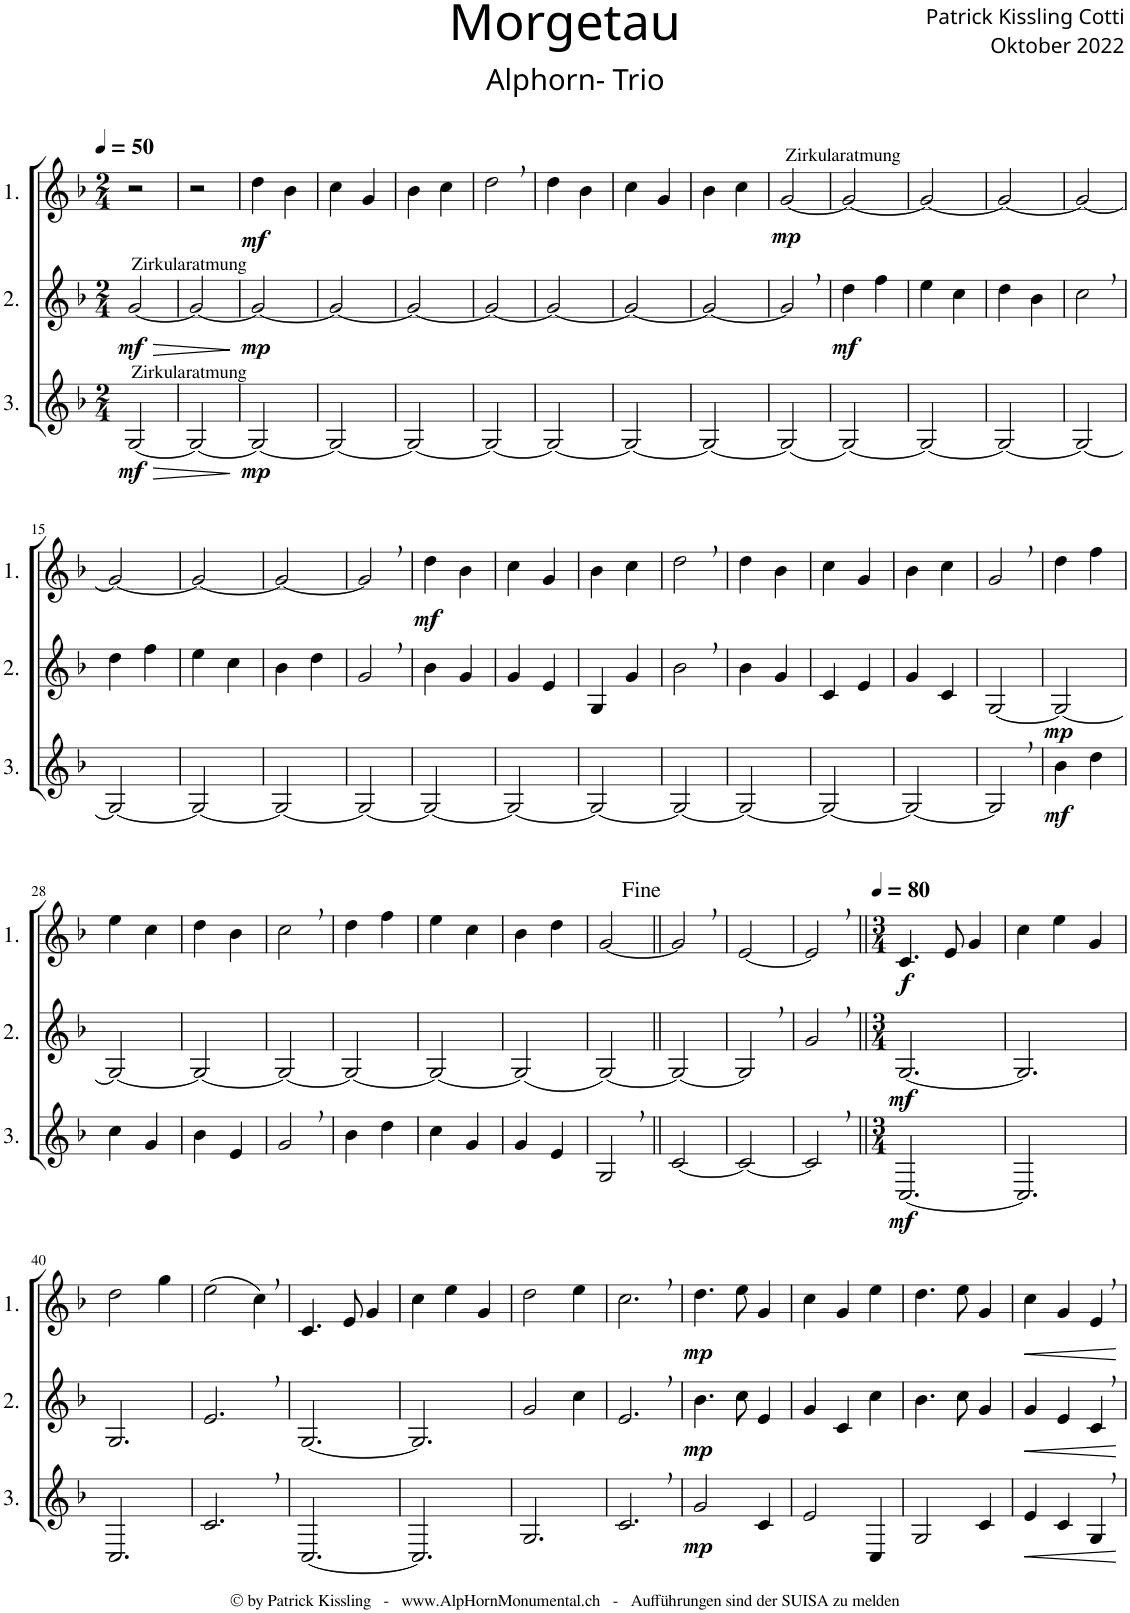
**kern	**dynam	**kern	**dynam	**kern	**dynam
*part3	*part3	*part2	*part2	*part1	*part1
*staff3	*staff3	*staff2	*staff2	*staff1	*staff1
*I"3.	*	*I"2.	*	*I"1.	*
*clefG2	*	*clefG2	*	*clefG2	*
*Trd4c7	*	*Trd4c7	*	*Trd4c7	*
*k[b-]	*	*k[b-]	*	*k[b-]	*
*M2/4	*	*M2/4	*	*M2/4	*
*MM50	*	*MM50	*	*MM50	*
=1	=1	=1	=1	=1	=1
!	!	!LO:TX:a:t=Zirkularatmung	!	!	!
!LO:TX:a:t=Zirkularatmung	!	!	!	!	!
!	!LO:HP:b	!	!LO:HP:b	!	!
!	!LO:DY:n=1:b	!	!LO:DY:n=1:b	!	!
[2G/	> mf	[2g/	> mf	2r	.
=2	=2	=2	=2	=2	=2
2G/_	.	2g/_	.	2r	.
.	]	.	]	.	.
=3	=3	=3	=3	=3	=3
!	!LO:DY:b	!	!LO:DY:b	!	!LO:DY:b
2G/_	mp	2g/_	mp	4dd\	mf
.	.	.	.	4b-\	.
=4	=4	=4	=4	=4	=4
2G/_	.	2g/_	.	4cc\	.
.	.	.	.	4g/	.
=5	=5	=5	=5	=5	=5
2G/_	.	2g/_	.	4b-\	.
.	.	.	.	4cc\	.
=6	=6	=6	=6	=6	=6
2G/_	.	2g/_	.	2dd,\	.
=7	=7	=7	=7	=7	=7
2G/_	.	2g/_	.	4dd\	.
.	.	.	.	4b-\	.
=8	=8	=8	=8	=8	=8
2G/_	.	2g/_	.	4cc\	.
.	.	.	.	4g/	.
=9	=9	=9	=9	=9	=9
2G/_	.	2g/_	.	4b-\	.
.	.	.	.	4cc\	.
=10	=10	=10	=10	=10	=10
!	!	!	!	!LO:TX:a:t=Zirkularatmung	!
!	!	!	!	!	!LO:DY:b
(2G/]	.	2g,/]	.	[2g/	mp
=11	=11	=11	=11	=11	=11
!	!	!	!LO:DY:b	!	!
[2G/)	.	4dd\	mf	2g/_	.
.	.	4ff\	.	.	.
=12	=12	=12	=12	=12	=12
2G/_	.	4ee\	.	2g/_	.
.	.	4cc\	.	.	.
=13	=13	=13	=13	=13	=13
2G/_	.	4dd\	.	2g/_	.
.	.	4b-\	.	.	.
=14	=14	=14	=14	=14	=14
2G/_	.	2cc,\	.	2g/_	.
!!LO:LB:g=z
=15	=15	=15	=15	=15	=15
2G/_	.	4dd\	.	2g/_	.
.	.	4ff\	.	.	.
=16	=16	=16	=16	=16	=16
2G/_	.	4ee\	.	2g/_	.
.	.	4cc\	.	.	.
=17	=17	=17	=17	=17	=17
2G/_	.	4b-\	.	2g/_	.
.	.	4dd\	.	.	.
=18	=18	=18	=18	=18	=18
2G/_	.	2g,/	.	2g,/]	.
=19	=19	=19	=19	=19	=19
!	!	!	!	!	!LO:DY:b
2G/_	.	4b-\	.	4dd\	mf
.	.	4g/	.	4b-\	.
=20	=20	=20	=20	=20	=20
2G/_	.	4g/	.	4cc\	.
.	.	4e/	.	4g/	.
=21	=21	=21	=21	=21	=21
2G/_	.	4G/	.	4b-\	.
.	.	4g/	.	4cc\	.
=22	=22	=22	=22	=22	=22
2G/_	.	2b-,\	.	2dd,\	.
=23	=23	=23	=23	=23	=23
2G/_	.	4b-\	.	4dd\	.
.	.	4g/	.	4b-\	.
=24	=24	=24	=24	=24	=24
2G/_	.	4c/	.	4cc\	.
.	.	4e/	.	4g/	.
=25	=25	=25	=25	=25	=25
2G/_	.	4g/	.	4b-\	.
.	.	4c/	.	4cc\	.
=26	=26	=26	=26	=26	=26
2G,/]	.	[2G/	.	2g,/	.
=27	=27	=27	=27	=27	=27
!	!LO:DY:b	!	!LO:DY:b	!	!
4b-\	mf	2G/_	mp	4dd\	.
4dd\	.	.	.	4ff\	.
!!LO:LB:g=z
=28	=28	=28	=28	=28	=28
4cc\	.	2G/_	.	4ee\	.
4g/	.	.	.	4cc\	.
=29	=29	=29	=29	=29	=29
4b-\	.	2G/_	.	4dd\	.
4e/	.	.	.	4b-\	.
=30	=30	=30	=30	=30	=30
2g,/	.	2G/_	.	2cc,\	.
=31	=31	=31	=31	=31	=31
4b-\	.	2G/_	.	4dd\	.
4dd\	.	.	.	4ff\	.
=32	=32	=32	=32	=32	=32
4cc\	.	2G/_	.	4ee\	.
4g/	.	.	.	4cc\	.
=33	=33	=33	=33	=33	=33
4g/	.	(2G/]	.	4b-\	.
4e/	.	.	.	4dd\	.
=34	=34	=34	=34	=34	=34
2G,/	.	[2G/)	.	[2g/	.
=35||	=35||	=35||	=35||	=35||	=35||
[2c/	.	2G/_	.	2g,/]	.
=36	=36	=36	=36	=36	=36
2c/_	.	2G,/]	.	[2e/	.
=37	=37	=37	=37	=37	=37
2c,/]	.	2g,/	.	2e,/]	.
=38||	=38||	=38||	=38||	=38||	=38||
*M3/4	*	*M3/4	*	*M3/4	*
*	*	*	*	*MM80	*
!	!LO:DY:b	!	!LO:DY:b	!	!LO:DY:b
[2.C/	mf	[2.G/	mf	4.c/	f
.	.	.	.	8e/	.
.	.	.	.	4g/	.
=39	=39	=39	=39	=39	=39
2.C/]	.	2.G/]	.	4cc\	.
.	.	.	.	4ee\	.
.	.	.	.	4g/	.
!!LO:LB:g=z
=40	=40	=40	=40	=40	=40
2.C/	.	2.G/	.	2dd\	.
.	.	.	.	4gg\	.
=41	=41	=41	=41	=41	=41
2.c,/	.	2.e,/	.	(2ee\	.
.	.	.	.	4cc,\)	.
=42	=42	=42	=42	=42	=42
[2.C/	.	[2.G/	.	4.c/	.
.	.	.	.	8e/	.
.	.	.	.	4g/	.
=43	=43	=43	=43	=43	=43
2.C/]	.	2.G/]	.	4cc\	.
.	.	.	.	4ee\	.
.	.	.	.	4g/	.
=44	=44	=44	=44	=44	=44
2.G/	.	2g/	.	2dd\	.
.	.	4cc\	.	4ee\	.
=45	=45	=45	=45	=45	=45
2.c,/	.	2.e,/	.	2.cc,\	.
=46	=46	=46	=46	=46	=46
!	!LO:DY:b	!	!LO:DY:b	!	!LO:DY:b
2g/	mp	4.b-\	mp	4.dd\	mp
.	.	8cc\	.	8ee\	.
4c/	.	4e/	.	4g/	.
=47	=47	=47	=47	=47	=47
2e/	.	4g/	.	4cc\	.
.	.	4c/	.	4g/	.
4C/	.	4cc\	.	4ee\	.
=48	=48	=48	=48	=48	=48
2G/	.	4.b-\	.	4.dd\	.
.	.	8cc\	.	8ee\	.
4c/	.	4g/	.	4g/	.
=49	=49	=49	=49	=49	=49
!	!LO:HP:b	!	!LO:HP:b	!	!LO:HP:b
4e/	<	4g/	<	4cc\	<
4c/	.	4e/	.	4g/	.
4G,/	.	4c,/	.	4e,/	.
.	[	.	[	.	[
=	=	=	=	=	=
*-	*-	*-	*-	*-	*-
